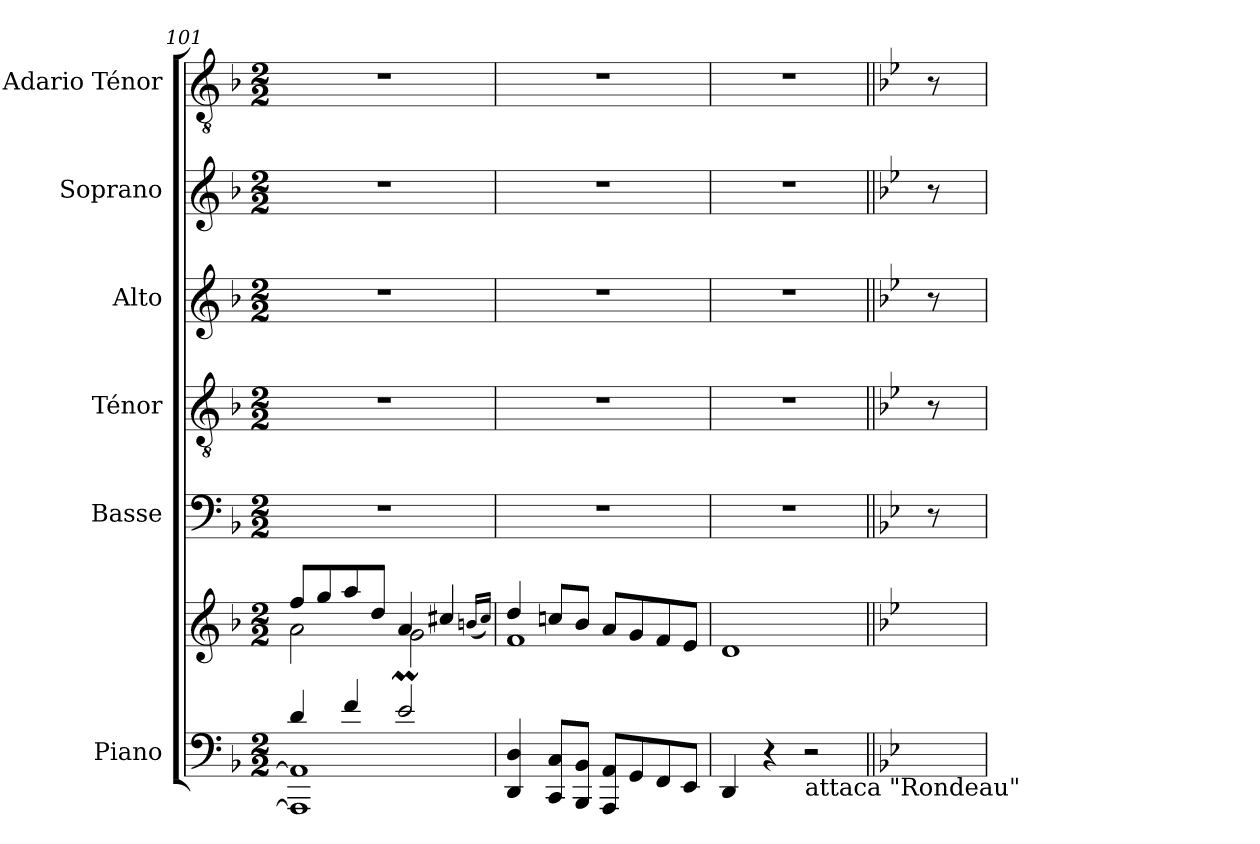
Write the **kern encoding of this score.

**kern	**kern	**kern	**kern	**kern	**kern	**kern
*part6	*part6	*part5	*part4	*part3	*part2	*part1
*staff7	*staff6	*staff5	*staff4	*staff3	*staff2	*staff1
*I"Piano	*	*I"Basse	*I"Ténor	*I"Alto	*I"Soprano	*I"Adario Ténor
*I'Pno	*	*	*	*	*	*
*clefF4	*clefG2	*clefF4	*clefGv2	*clefG2	*clefG2	*clefGv2
*k[b-]	*k[b-]	*k[b-]	*k[b-]	*k[b-]	*k[b-]	*k[b-]
*M2/2	*M2/2	*M2/2	*M2/2	*M2/2	*M2/2	*M2/2
=101	=101	=101	=101	=101	=101	=101
*^	*^	*	*	*	*	*
4d/	1AAA] 1AA]	8ff/L	2a\	1r	1r	1r	1r	1r
.	.	8gg/	.	.	.	.	.	.
4f/	.	8aa/	.	.	.	.	.	.
.	.	8dd/J	.	.	.	.	.	.
2em/	.	4a/	2g\	.	.	.	.	.
.	.	4cc#X/	.	.	.	.	.	.
*v	*v	*	*	*	*	*	*	*
.	(<16qbn/LL	.	.	.	.	.	.
.	16qcc#/JJ)	.	.	.	.	.	.
=102	=102	=102	=102	=102	=102	=102	=102
4DD/ 4D/	4dd/	1f	1r	1r	1r	1r	1r
8CC/ 8C/L	8ccn/L	.	.	.	.	.	.
8BBB-/ 8BB-/J	8b-/J	.	.	.	.	.	.
8AAA/ 8AA/L	8a/L	.	.	.	.	.	.
8GG/	8g/	.	.	.	.	.	.
8FF/	8f/	.	.	.	.	.	.
8EE/J	8e/J	.	.	.	.	.	.
*	*v	*v	*	*	*	*	*
=103	=103	=103	=103	=103	=103	=103
4DD/	1d	1r	1r	1r	1r	1r
4r	.	.	.	.	.	.
!LO:TX:b:t=attaca "Rondeau"	!	!	!	!	!	!
2r	.	.	.	.	.	.
=104||	=104||	=104||	=104||	=104||	=104||	=104||
*k[b-e-]	*k[b-e-]	*k[b-e-]	*k[b-e-]	*k[b-e-]	*k[b-e-]	*k[b-e-]
8ryy	8ryy	8r	8r	8r	8r	8r
=	=	=	=	=	=	=
*-	*-	*-	*-	*-	*-	*-
